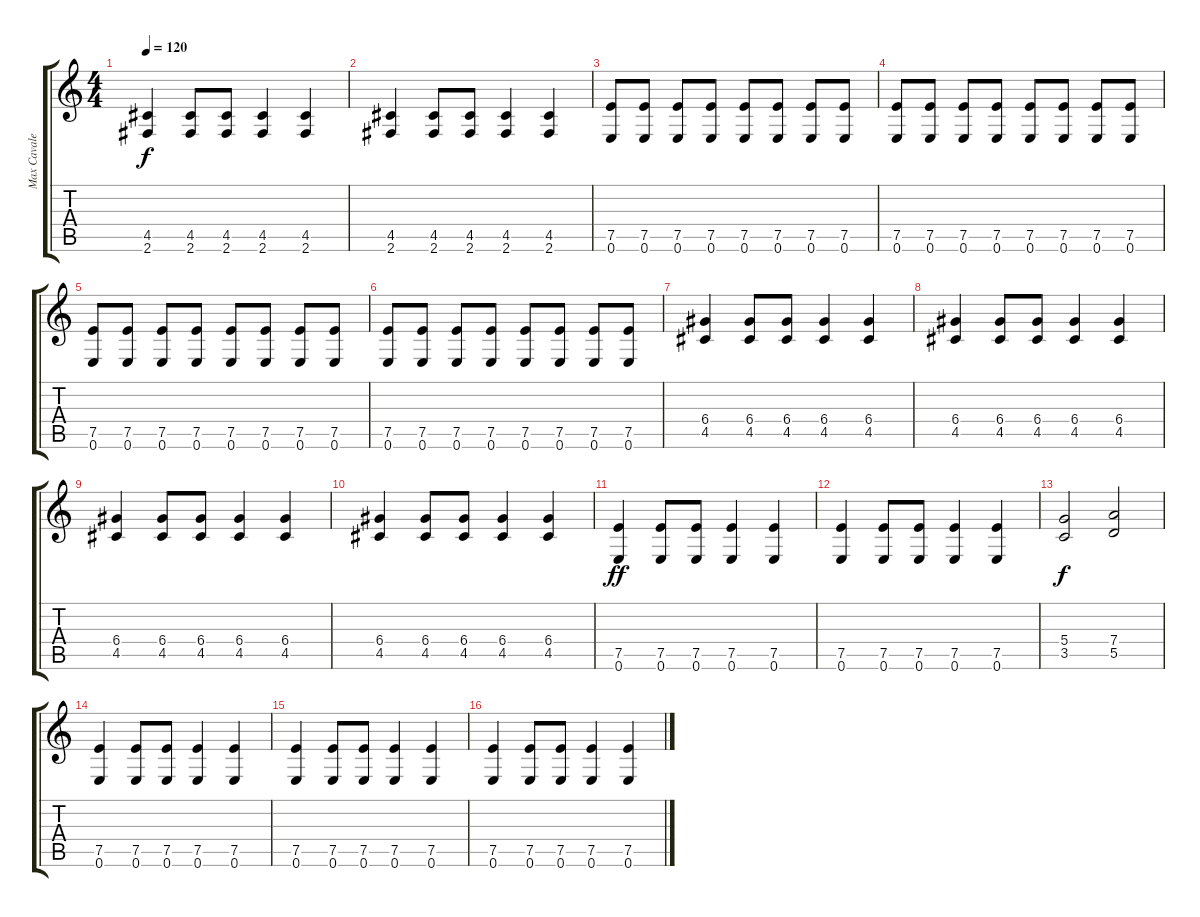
\track ("Max Cavalera" "Max Cavale") {instrument distortionguitar}
\staff {score tabs}
\tuning (E4 B3 G3 D3 A2 E2) {hide}
\ts (4 4)
\tempo 120
\clef g2
\ks c
(4.5 2.6).4{dy f} (4.5 2.6).8 (4.5 2.6).8 (4.5 2.6).4 (4.5 2.6).4 |
(4.5 2.6).4 (4.5 2.6).8 (4.5 2.6).8 (4.5 2.6).4 (4.5 2.6).4 |
(7.5 0.6).8 (7.5 0.6).8 (7.5 0.6).8 (7.5 0.6).8 (7.5 0.6).8 (7.5 0.6).8 (7.5 0.6).8 (7.5 0.6).8 |
(7.5 0.6).8 (7.5 0.6).8 (7.5 0.6).8 (7.5 0.6).8 (7.5 0.6).8 (7.5 0.6).8 (7.5 0.6).8 (7.5 0.6).8 |
(7.5 0.6).8 (7.5 0.6).8 (7.5 0.6).8 (7.5 0.6).8 (7.5 0.6).8 (7.5 0.6).8 (7.5 0.6).8 (7.5 0.6).8 |
(7.5 0.6).8 (7.5 0.6).8 (7.5 0.6).8 (7.5 0.6).8 (7.5 0.6).8 (7.5 0.6).8 (7.5 0.6).8 (7.5 0.6).8 |
(6.4 4.5).4 (6.4 4.5).8 (6.4 4.5).8 (6.4 4.5).4 (6.4 4.5).4 |
(6.4 4.5).4 (6.4 4.5).8 (6.4 4.5).8 (6.4 4.5).4 (6.4 4.5).4 |
(6.4 4.5).4 (6.4 4.5).8 (6.4 4.5).8 (6.4 4.5).4 (6.4 4.5).4 |
(6.4 4.5).4 (6.4 4.5).8 (6.4 4.5).8 (6.4 4.5).4 (6.4 4.5).4 |
(7.5 0.6).4{dy ff} (7.5 0.6).8 (7.5 0.6).8 (7.5 0.6).4 (7.5 0.6).4 |
(7.5 0.6).4 (7.5 0.6).8 (7.5 0.6).8 (7.5 0.6).4 (7.5 0.6).4 |
(5.4 3.5).2{dy f} (7.4 5.5).2 |
(7.5 0.6).4 (7.5 0.6).8 (7.5 0.6).8 (7.5 0.6).4 (7.5 0.6).4 |
(7.5 0.6).4 (7.5 0.6).8 (7.5 0.6).8 (7.5 0.6).4 (7.5 0.6).4 |
(7.5 0.6).4 (7.5 0.6).8 (7.5 0.6).8 (7.5 0.6).4 (7.5 0.6).4
